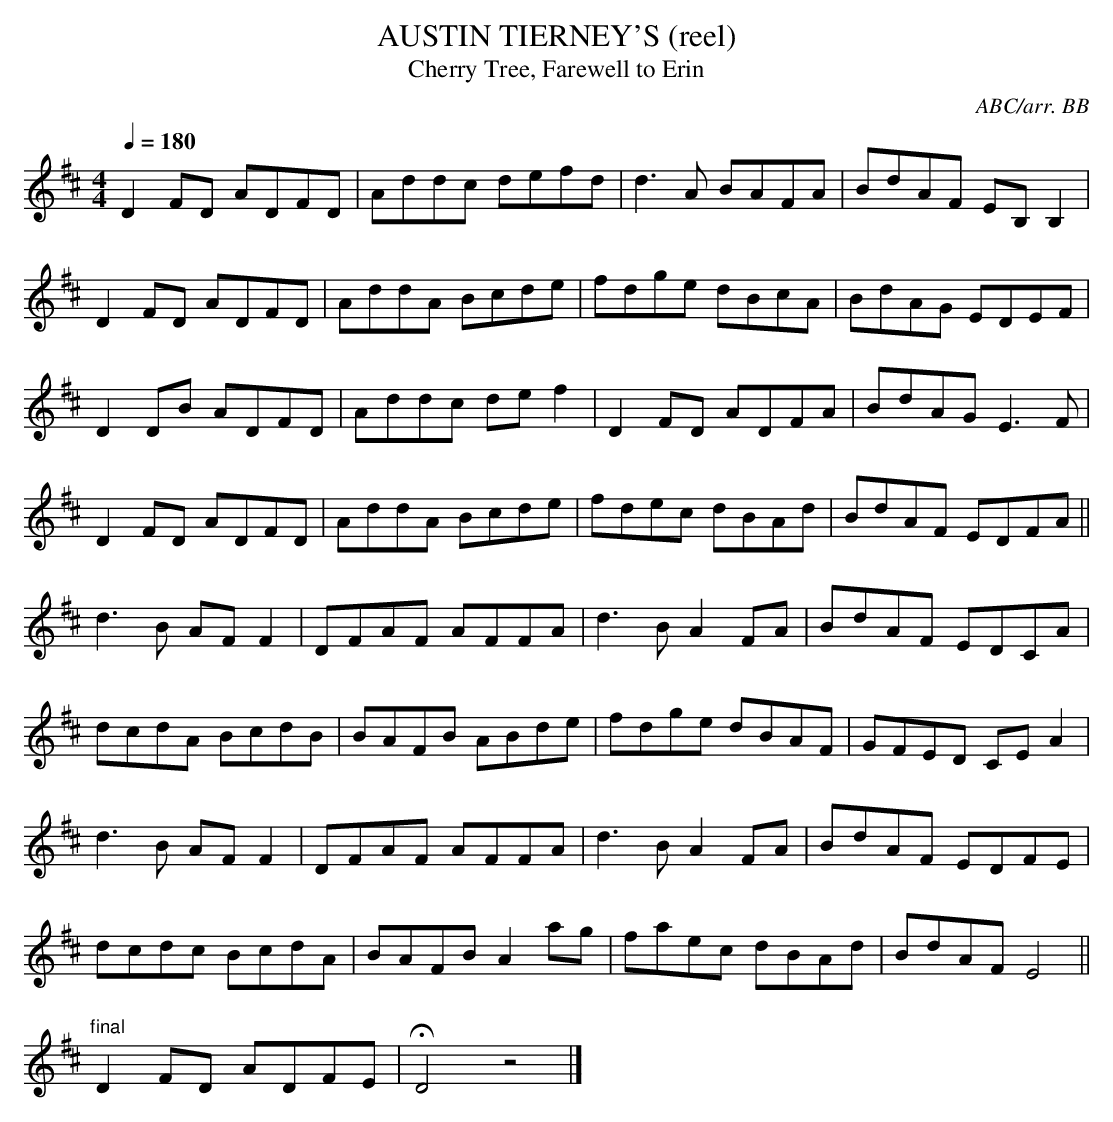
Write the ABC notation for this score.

X:1
T:AUSTIN TIERNEY'S (reel)
T:Cherry Tree, Farewell to Erin
C:ABC/arr. BB
L:1/8
Q:1/4=180
M:4/4
K:D
D2FD ADFD|Addc defd|d3A BAFA|BdAF EB,B,2|
D2FD ADFD|AddA Bcde|fdge dBcA|BdAG EDEF|
D2DB ADFD|Addc def2|D2FD ADFA|BdAG E3F|
D2FD ADFD|AddA Bcde|fdec dBAd|BdAF EDFA||
d3B AFF2|DFAF AFFA|d3B A2FA|BdAF EDCA|
dcdA BcdB|BAFB ABde|fdge dBAF|GFED CEA2|
d3B AFF2|DFAF AFFA|d3B A2FA|BdAF EDFE|
dcdc BcdA|BAFB A2ag|faec dBAd|BdAF E4||
"final"D2FD ADFE|HD4z4|]
